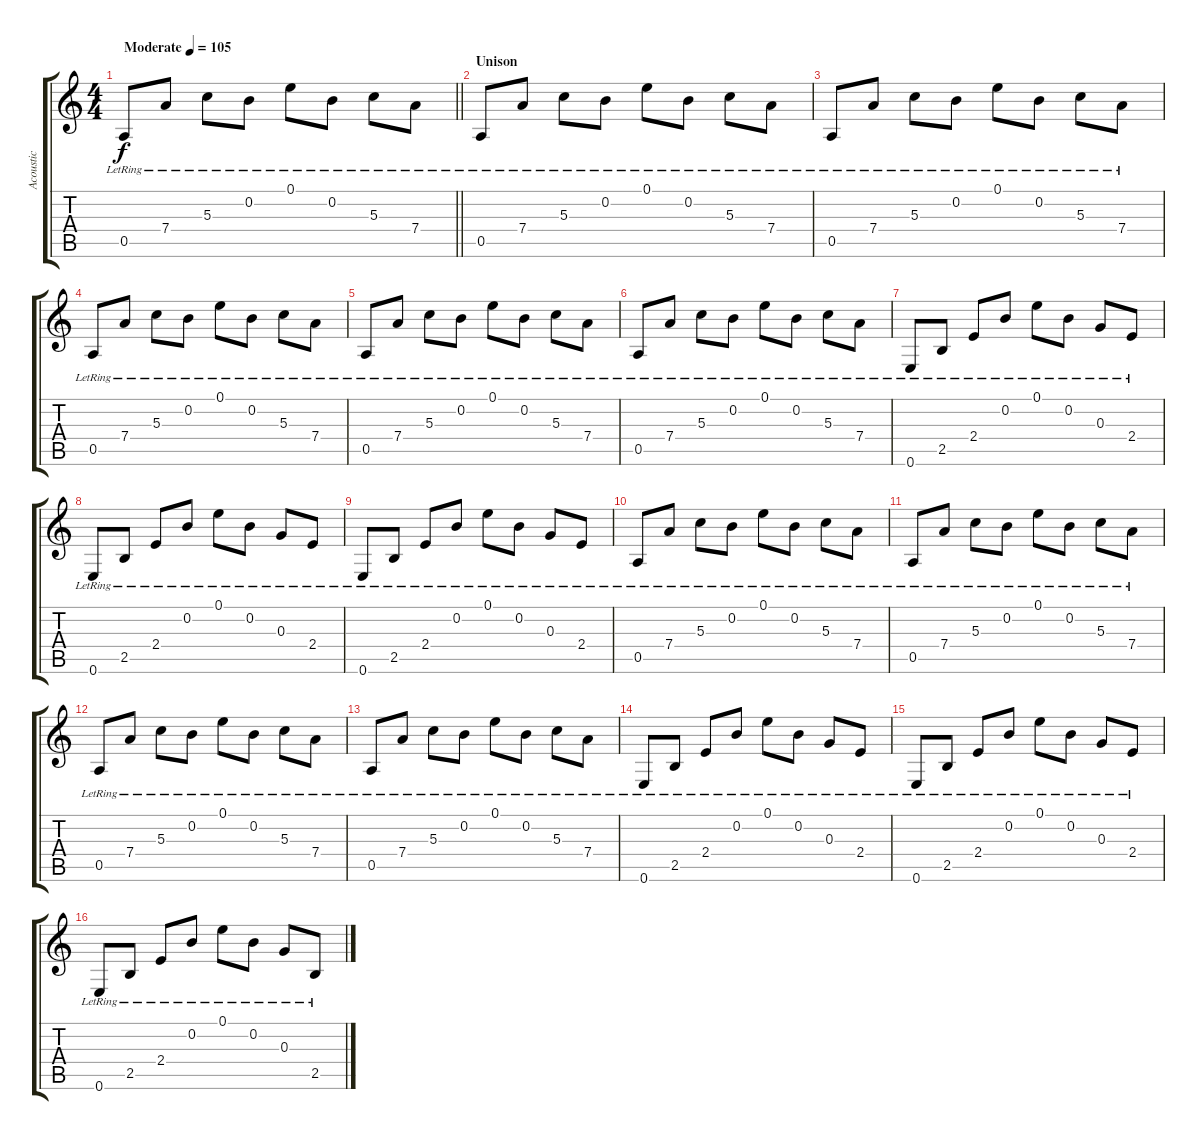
\track ("Acoustic" "Acoustic") {instrument acousticguitarsteel}
\staff {score tabs}
\tuning (E4 B3 G3 D3 A2 E2) {hide}
\ts (4 4)
\tempo (105 "Moderate")
\clef g2
\barLineRight lightlight
\ks c
0.5{lr}.8{dy f instrument acousticguitarsteel} 7.4{lr}.8 5.3{lr}.8 0.2{lr}.8 0.1{lr}.8 0.2{lr}.8 5.3{lr}.8 7.4{lr}.8 |
\section ("" "Unison")
0.5{lr}.8 7.4{lr}.8 5.3{lr}.8 0.2{lr}.8 0.1{lr}.8 0.2{lr}.8 5.3{lr}.8 7.4{lr}.8 |
0.5{lr}.8 7.4{lr}.8 5.3{lr}.8 0.2{lr}.8 0.1{lr}.8 0.2{lr}.8 5.3{lr}.8 7.4{lr}.8 |
0.5{lr}.8 7.4{lr}.8 5.3{lr}.8 0.2{lr}.8 0.1{lr}.8 0.2{lr}.8 5.3{lr}.8 7.4{lr}.8 |
0.5{lr}.8 7.4{lr}.8 5.3{lr}.8 0.2{lr}.8 0.1{lr}.8 0.2{lr}.8 5.3{lr}.8 7.4{lr}.8 |
0.5{lr}.8 7.4{lr}.8 5.3{lr}.8 0.2{lr}.8 0.1{lr}.8 0.2{lr}.8 5.3{lr}.8 7.4{lr}.8 |
0.6{lr}.8 2.5{lr}.8 2.4{lr}.8 0.2{lr}.8 0.1{lr}.8 0.2{lr}.8 0.3{lr}.8 2.4{lr}.8 |
0.6{lr}.8 2.5{lr}.8 2.4{lr}.8 0.2{lr}.8 0.1{lr}.8 0.2{lr}.8 0.3{lr}.8 2.4{lr}.8 |
0.6{lr}.8 2.5{lr}.8 2.4{lr}.8 0.2{lr}.8 0.1{lr}.8 0.2{lr}.8 0.3{lr}.8 2.4{lr}.8 |
0.5{lr}.8 7.4{lr}.8 5.3{lr}.8 0.2{lr}.8 0.1{lr}.8 0.2{lr}.8 5.3{lr}.8 7.4{lr}.8 |
0.5{lr}.8 7.4{lr}.8 5.3{lr}.8 0.2{lr}.8 0.1{lr}.8 0.2{lr}.8 5.3{lr}.8 7.4{lr}.8 |
0.5{lr}.8 7.4{lr}.8 5.3{lr}.8 0.2{lr}.8 0.1{lr}.8 0.2{lr}.8 5.3{lr}.8 7.4{lr}.8 |
0.5{lr}.8 7.4{lr}.8 5.3{lr}.8 0.2{lr}.8 0.1{lr}.8 0.2{lr}.8 5.3{lr}.8 7.4{lr}.8 |
0.6{lr}.8 2.5{lr}.8 2.4{lr}.8 0.2{lr}.8 0.1{lr}.8 0.2{lr}.8 0.3{lr}.8 2.4{lr}.8 |
0.6{lr}.8 2.5{lr}.8 2.4{lr}.8 0.2{lr}.8 0.1{lr}.8 0.2{lr}.8 0.3{lr}.8 2.4{lr}.8 |
0.6{lr}.8 2.5{lr}.8 2.4{lr}.8 0.2{lr}.8 0.1{lr}.8 0.2{lr}.8 0.3{lr}.8 2.5{lr}.8
